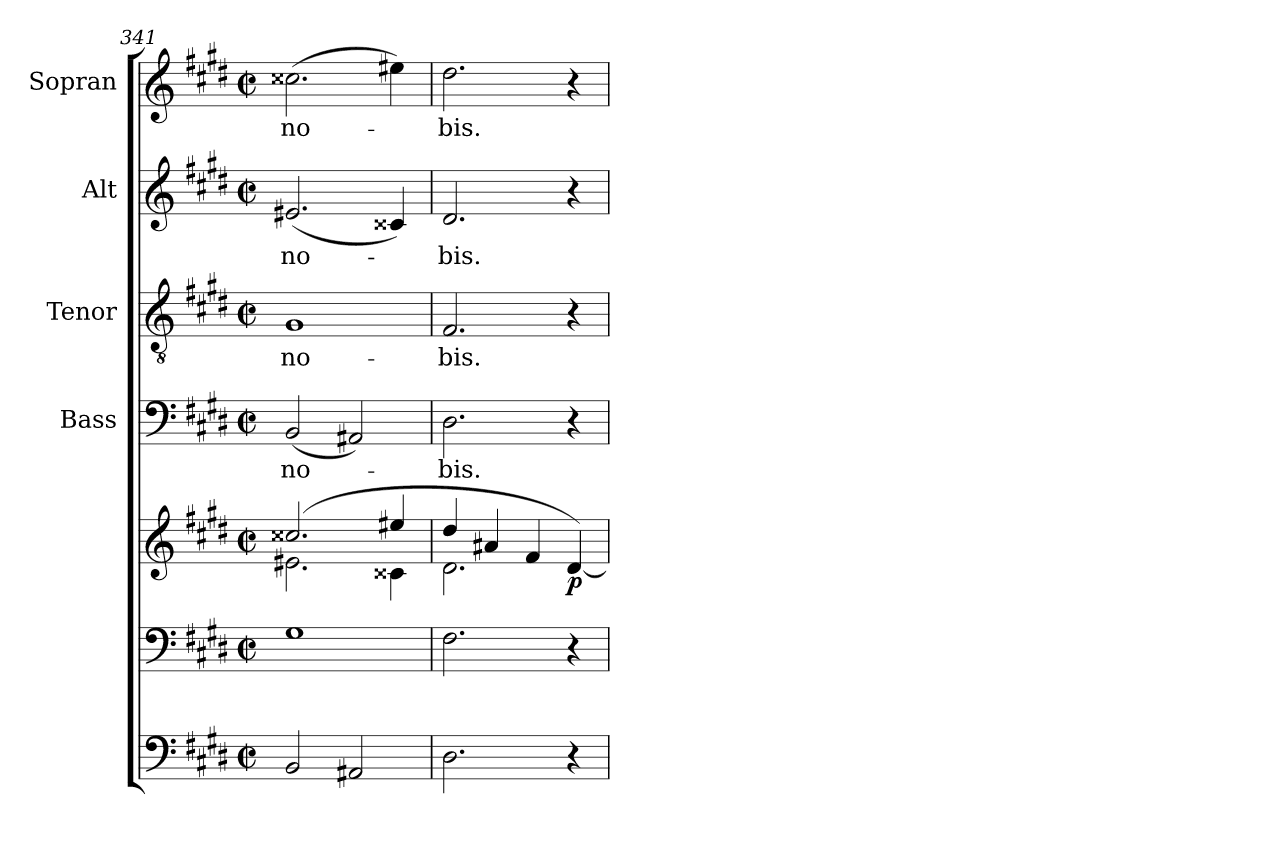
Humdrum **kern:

**kern	**kern	**kern	**dynam	**kern	**text	**kern	**text	**kern	**text	**kern	**text
*part6	*part5	*part5	*part5	*part4	*part4	*part3	*part3	*part2	*part2	*part1	*part1
*staff7	*staff6	*staff5	*staff5/6	*staff4	*staff4	*staff3	*staff3	*staff2	*staff2	*staff1	*staff1
*	*	*	*	*I"Bass	*	*I"Tenor	*	*I"Alt	*	*I"Sopran	*
*	*	*	*	*I'B.	*	*I'T.	*	*I'A.	*	*I'S.	*
*clefF4	*clefF4	*clefG2	*	*clefF4	*	*clefGv2	*	*clefG2	*	*clefG2	*
*ITrd7c12	*	*	*	*	*	*	*	*	*	*	*
*k[f#c#g#d#]	*k[f#c#g#d#]	*k[f#c#g#d#]	*	*k[f#c#g#d#]	*	*k[f#c#g#d#]	*	*k[f#c#g#d#]	*	*k[f#c#g#d#]	*
*E:	*E:	*E:	*	*E:	*	*E:	*	*E:	*	*E:	*
*M2/2	*M2/2	*M2/2	*	*M2/2	*	*M2/2	*	*M2/2	*	*M2/2	*
*met(c|)	*met(c|)	*met(c|)	*	*met(c|)	*	*met(c|)	*	*met(c|)	*	*met(c|)	*
=341	=341	=341	=341	=341	=341	=341	=341	=341	=341	=341	=341
*	*	*^	*	*	*	*	*	*	*	*	*
!	!	!	!	!	!	!LO:LY:b	!	!LO:LY:b	!	!LO:LY:b	!	!LO:LY:b
2BBB/	1G#	(>2.cc##X/	2.e#X\	.	(<2BB/	no-	1G#	no-	(<2.e#X/	no-	(>2.cc##X\	no-
2AAA#X/	.	.	.	.	2AA#X/)	.	.	.	.	.	.	.
.	.	4ee#X/	4c##X\	.	.	.	.	.	4c##X/)	.	4ee#X\)	.
=342	=342	=342	=342	=342	=342	=342	=342	=342	=342	=342	=342	=342
!	!	!	!	!	!	!LO:LY:b	!	!LO:LY:b	!	!LO:LY:b	!	!LO:LY:b
2.DD#\	2.F#\	4dd#/	2.d#\	.	2.D#\	-bis.	2.F#/	-bis.	2.d#/	-bis.	2.dd#\	-bis.
.	.	4a#X/	.	.	.	.	.	.	.	.	.	.
.	.	4f#/	.	.	.	.	.	.	.	.	.	.
!	!	!	!	!LO:DY:b	!	!	!	!	!	!	!	!
4r	4r	[<4d#/)	4ryy	p	4r	.	4r	.	4r	.	4r	.
*	*	*v	*v	*	*	*	*	*	*	*	*	*
=	=	=	=	=	=	=	=	=	=	=	=
*-	*-	*-	*-	*-	*-	*-	*-	*-	*-	*-	*-
